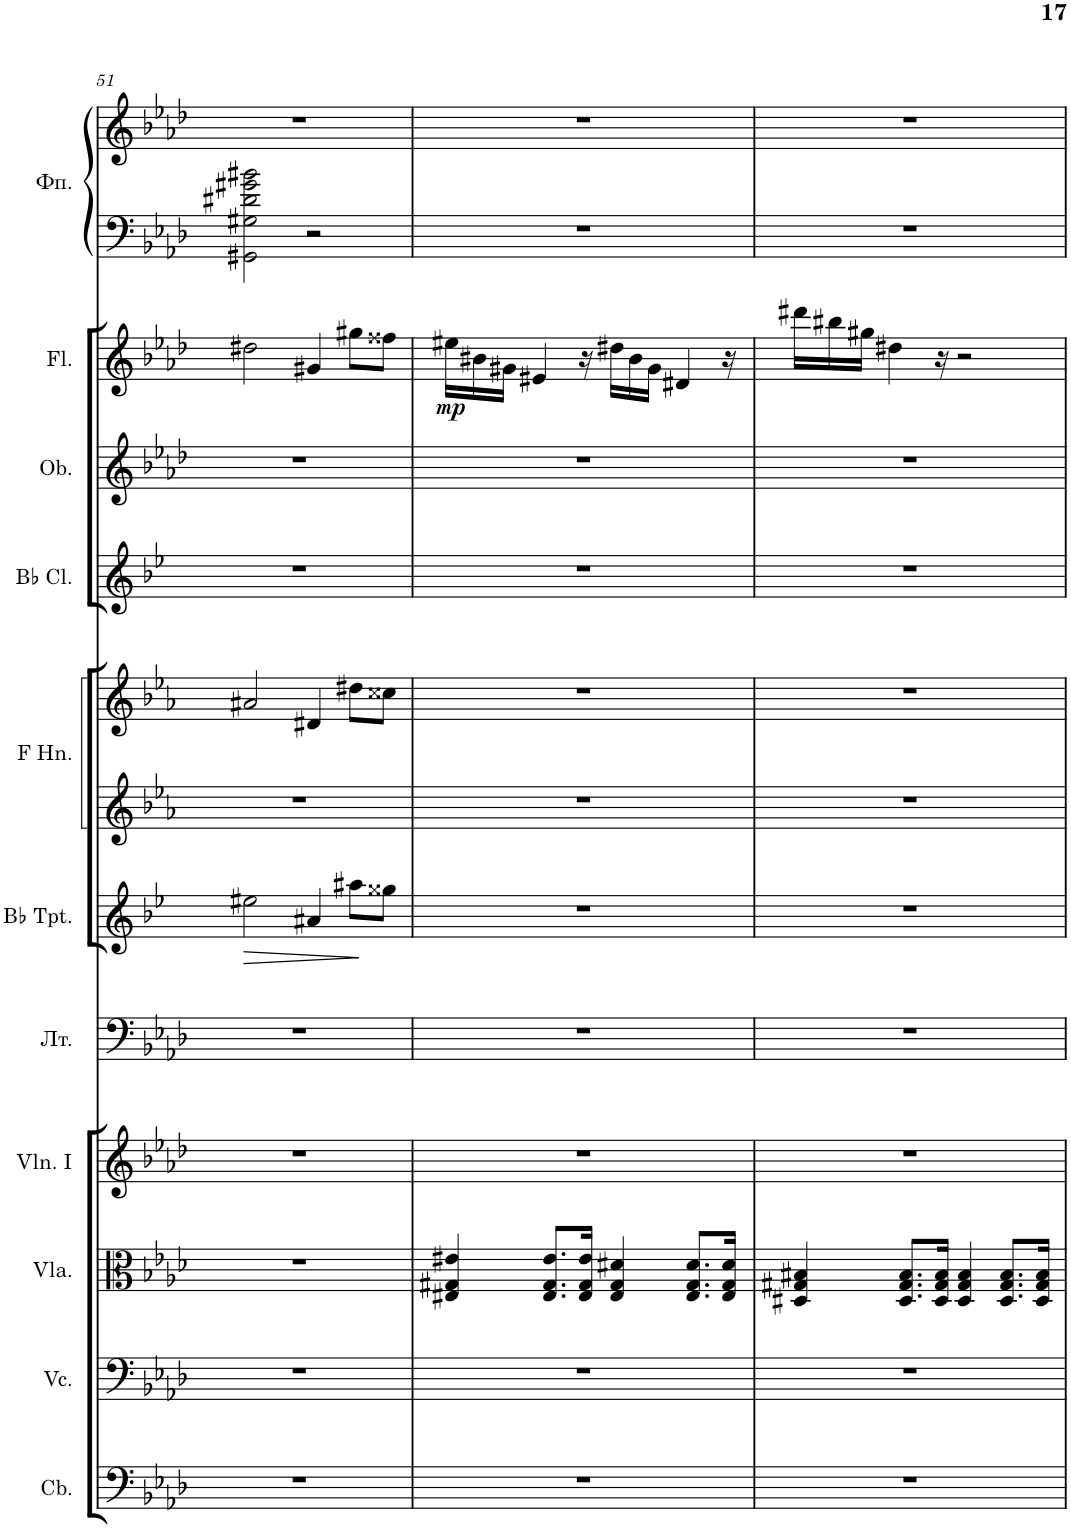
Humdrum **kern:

**kern	**kern	**kern	**kern	**kern	**kern	**dynam	**kern	**kern	**kern	**kern	**kern	**dynam	**kern	**kern
*part11	*part10	*part9	*part8	*part7	*part6	*part6	*part5	*part5	*part4	*part3	*part2	*part2	*part1	*part1
*staff13	*staff12	*staff11	*staff10	*staff9	*staff8	*staff8	*staff7	*staff6	*staff5	*staff4	*staff3	*staff3	*staff2	*staff1
*I"Contrabasses	*I"Violoncellos	*I"Violas	*I"Violins I	*I"Литавры	*I"Trumpets in Bb	*	*I"Horns in F	*	*I"Clarinets in Bb	*I"Oboes	*I"Flutes	*	*I"Фортепиано	*
*I'Cb.	*I'Vc.	*I'Vla.	*I'Vln. I	*	*	*	*	*	*	*I'Ob.	*I'Fl.	*	*	*
!!LO:PB:g=z
*clefF4	*clefF4	*clefC3	*clefG2	*clefF4	*clefG2	*	*clefG2	*clefG2	*clefG2	*clefG2	*clefG2	*	*clefF4	*clefG2
*Trd7c12	*	*	*	*	*Trd1c2	*	*Trd4c7	*Trd4c7	*Trd1c2	*	*	*	*	*
*k[b-e-a-d-]	*k[b-e-a-d-]	*k[b-e-a-d-]	*k[b-e-a-d-]	*k[b-e-a-d-]	*k[b-e-]	*	*k[b-e-a-]	*k[b-e-a-]	*k[b-e-]	*k[b-e-a-d-]	*k[b-e-a-d-]	*	*k[b-e-a-d-]	*k[b-e-a-d-]
*M4/4	*M4/4	*M4/4	*M4/4	*M4/4	*M4/4	*	*M4/4	*M4/4	*M4/4	*M4/4	*M4/4	*	*M4/4	*M4/4
=51	=51	=51	=51	=51	=51	=51	=51	=51	=51	=51	=51	=51	=51	=51
!	!	!	!	!	!	!LO:HP:b	!	!	!	!	!	!	!	!
1r	1r	1r	1r	1r	2ee#X\	>	1r	2a#X/	1r	1r	2dd#X\	.	2GG#X\ 2G#X\ 2d#X\ 2g#X\ 2b#X\	1r
.	.	.	.	.	4a#X/	.	.	4d#X/	.	.	4g#X/	.	2r	.
.	.	.	.	.	8aa#X\L	.	.	8dd#X\L	.	.	8gg#X\L	.	.	.
.	.	.	.	.	8gg##X\J	]	.	8cc##X\J	.	.	8ff##X\J	.	.	.
=52	=52	=52	=52	=52	=52	=52	=52	=52	=52	=52	=52	=52	=52	=52
!	!	!	!	!	!	!	!	!	!	!	!	!LO:DY:b	!	!
1r	1r	4E#X/ 4G#X/ 4e#X/	1r	1r	1r	.	1r	1r	1r	1r	16ee#X\LL	mp	1r	1r
.	.	.	.	.	.	.	.	.	.	.	16b#X\	.	.	.
.	.	.	.	.	.	.	.	.	.	.	16g#X\JJ	.	.	.
.	.	.	.	.	.	.	.	.	.	.	4e#X/	.	.	.
.	.	8.E#/ 8.G#/ 8.e#/L	.	.	.	.	.	.	.	.	.	.	.	.
.	.	16E#/ 16G#/ 16e#/Jk	.	.	.	.	.	.	.	.	16r	.	.	.
.	.	4E#/ 4G#/ 4d#X/	.	.	.	.	.	.	.	.	16dd#X\LL	.	.	.
.	.	.	.	.	.	.	.	.	.	.	16b#\	.	.	.
.	.	.	.	.	.	.	.	.	.	.	16g#\JJ	.	.	.
.	.	.	.	.	.	.	.	.	.	.	4d#X/	.	.	.
.	.	8.E#/ 8.G#/ 8.d#/L	.	.	.	.	.	.	.	.	.	.	.	.
.	.	16E#/ 16G#/ 16d#/Jk	.	.	.	.	.	.	.	.	16r	.	.	.
=53	=53	=53	=53	=53	=53	=53	=53	=53	=53	=53	=53	=53	=53	=53
1r	1r	4D#X/ 4G#X/ 4B#X/	1r	1r	1r	.	1r	1r	1r	1r	16ddd#X\LL	.	1r	1r
.	.	.	.	.	.	.	.	.	.	.	16bb#X\	.	.	.
.	.	.	.	.	.	.	.	.	.	.	16gg#X\JJ	.	.	.
.	.	.	.	.	.	.	.	.	.	.	4dd#X\	.	.	.
.	.	8.D#/ 8.G#/ 8.B#/L	.	.	.	.	.	.	.	.	.	.	.	.
.	.	16D#/ 16G#/ 16B#/Jk	.	.	.	.	.	.	.	.	16r	.	.	.
.	.	4D#/ 4G#/ 4B#/	.	.	.	.	.	.	.	.	2r	.	.	.
.	.	8.D#/ 8.G#/ 8.B#/L	.	.	.	.	.	.	.	.	.	.	.	.
.	.	16D#/ 16G#/ 16B#/Jk	.	.	.	.	.	.	.	.	.	.	.	.
=	=	=	=	=	=	=	=	=	=	=	=	=	=	=
*-	*-	*-	*-	*-	*-	*-	*-	*-	*-	*-	*-	*-	*-	*-
